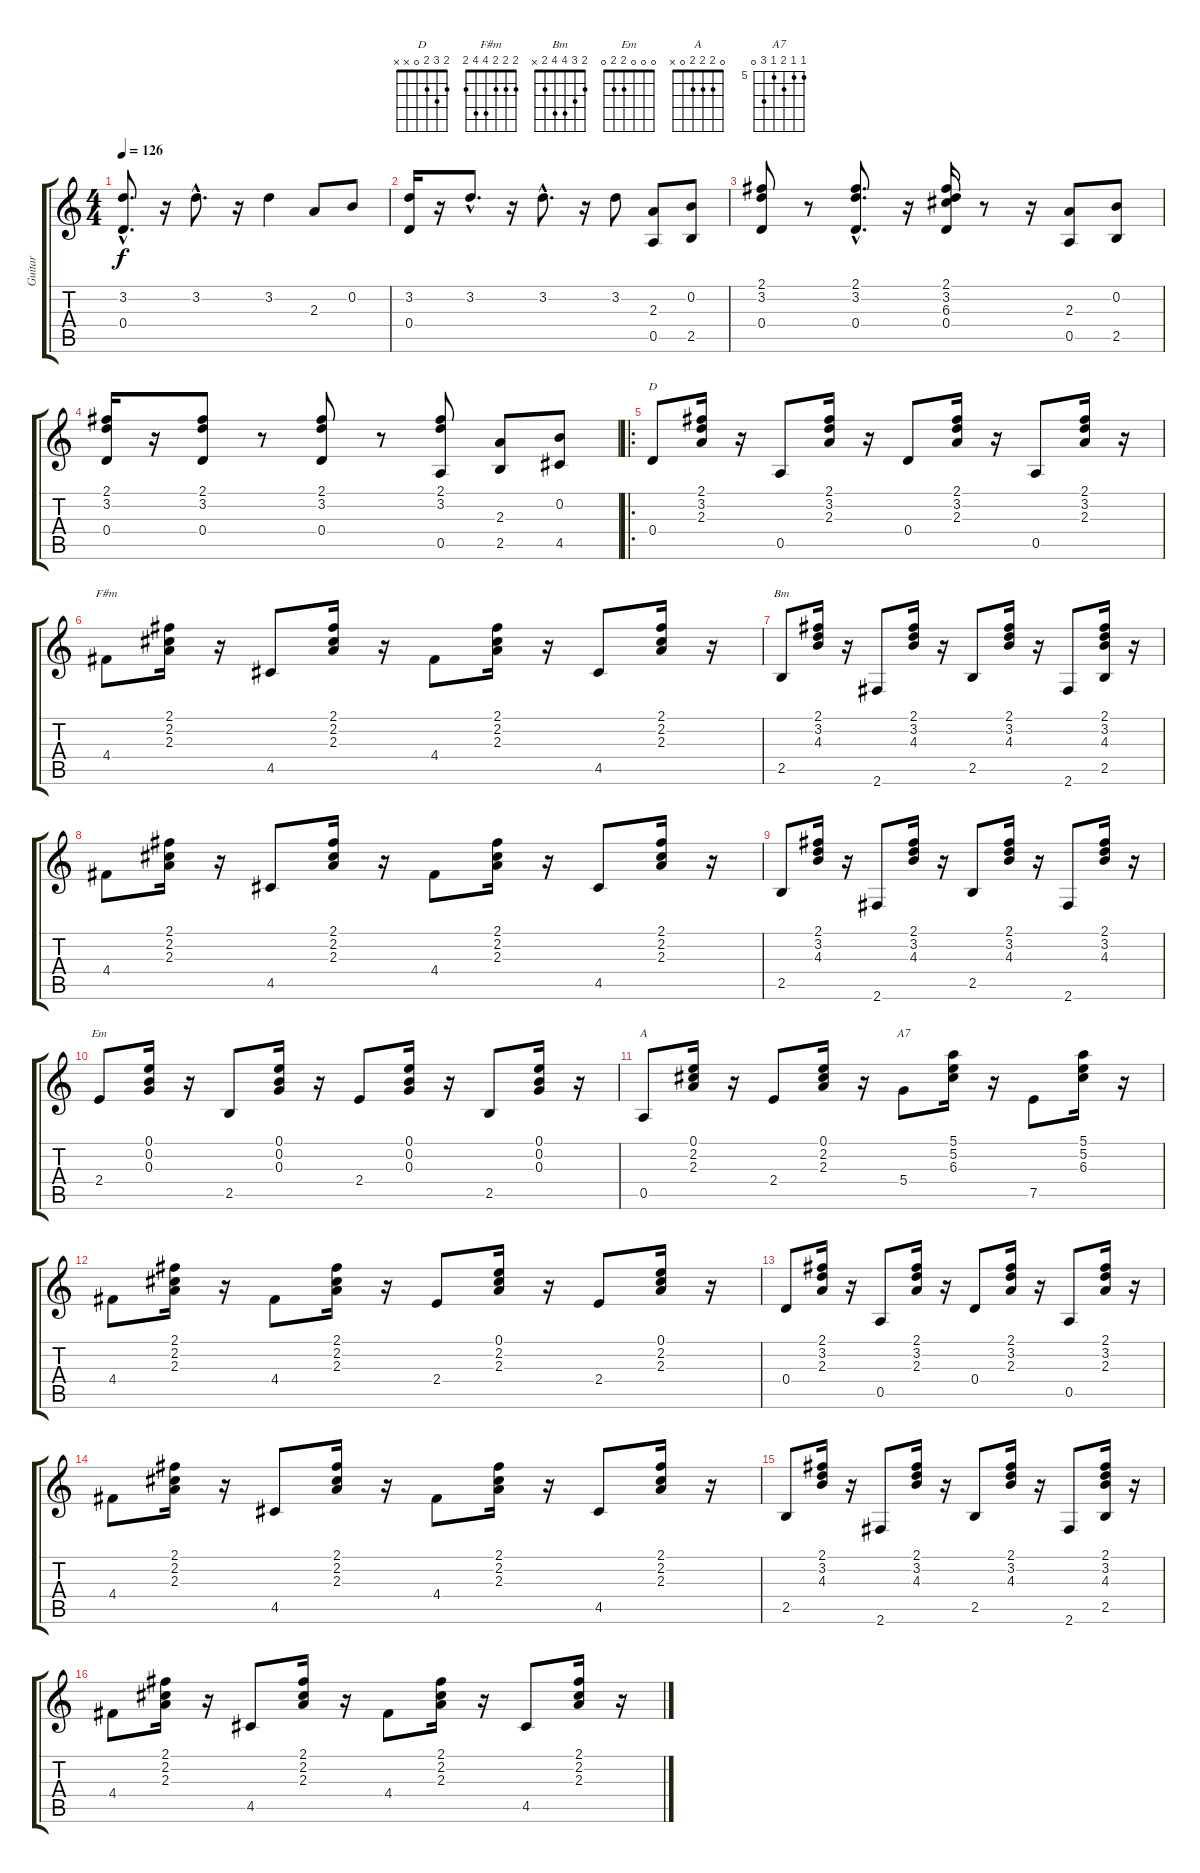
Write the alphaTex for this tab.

\track ("Guitar" "Guitar") {instrument acousticguitarsteel}
\staff {score tabs}
\tuning (E4 B3 G3 D3 A2 E2) {hide}
\chord ("D" 2 3 2 0 x x)
\chord ("F#m" 2 2 2 4 4 2)
\chord ("Bm" 2 3 4 4 2 x)
\chord ("Em" 0 0 0 2 2 0)
\chord ("A" 0 2 2 2 0 x)
\chord ("A7" 5 5 6 5 7 0) {firstfret 5}
\ts (4 4)
\tempo 126
\clef g2
\ks c
(3.2{hac} 0.4{hac}).8{d dy f instrument acousticguitarsteel} r.16 3.2{hac}.8{d} r.16 3.2.4 2.3.8 0.2.8 |
(3.2 0.4).16 r.16 3.2{hac}.8{d} r.16 3.2{hac}.8{d} r.16 3.2.8 (2.3 0.5).8 (0.2 2.5).8 |
(2.1 3.2 0.4).8 r.8 (2.1{hac} 3.2{hac} 0.4{hac}).8{d} r.16 (2.1 3.2 6.3 0.4).16 r.8 r.16 (2.3 0.5).8 (0.2 2.5).8 |
(2.1 3.2 0.4).16 r.16 (2.1 3.2 0.4).8 r.8 (2.1 3.2 0.4).8 r.8 (2.1 3.2 0.5).8 (2.3 2.5).8 (0.2 4.5).8 |
\ro
0.4.8{ch "D"} (2.1 3.2 2.3).16 r.16 0.5.8 (2.1 3.2 2.3).16 r.16 0.4.8 (2.1 3.2 2.3).16 r.16 0.5.8 (2.1 3.2 2.3).16 r.16 |
4.4.8{ch "F#m"} (2.1 2.2 2.3).16 r.16 4.5.8 (2.1 2.2 2.3).16 r.16 4.4.8 (2.1 2.2 2.3).16 r.16 4.5.8 (2.1 2.2 2.3).16 r.16 |
2.5.8{ch "Bm"} (2.1 3.2 4.3).16 r.16 2.6.8 (2.1 3.2 4.3).16 r.16 2.5.8 (2.1 3.2 4.3).16 r.16 2.6.8 (2.1 3.2 4.3 2.5).16 r.16 |
4.4.8 (2.1 2.2 2.3).16 r.16 4.5.8 (2.1 2.2 2.3).16 r.16 4.4.8 (2.1 2.2 2.3).16 r.16 4.5.8 (2.1 2.2 2.3).16 r.16 |
2.5.8 (2.1 3.2 4.3).16 r.16 2.6.8 (2.1 3.2 4.3).16 r.16 2.5.8 (2.1 3.2 4.3).16 r.16 2.6.8 (2.1 3.2 4.3).16 r.16 |
2.4.8{ch "Em"} (0.1 0.2 0.3).16 r.16 2.5.8 (0.1 0.2 0.3).16 r.16 2.4.8 (0.1 0.2 0.3).16 r.16 2.5.8 (0.1 0.2 0.3).16 r.16 |
0.5.8{ch "A"} (0.1 2.2 2.3).16 r.16 2.4.8 (0.1 2.2 2.3).16 r.16 5.4.8{ch "A7"} (5.1 5.2 6.3).16 r.16 7.5.8 (5.1 5.2 6.3).16 r.16 |
4.4.8 (2.1 2.2 2.3).16 r.16 4.4.8 (2.1 2.2 2.3).16 r.16 2.4.8 (0.1 2.2 2.3).16 r.16 2.4.8 (0.1 2.2 2.3).16 r.16 |
0.4.8 (2.1 3.2 2.3).16 r.16 0.5.8 (2.1 3.2 2.3).16 r.16 0.4.8 (2.1 3.2 2.3).16 r.16 0.5.8 (2.1 3.2 2.3).16 r.16 |
4.4.8 (2.1 2.2 2.3).16 r.16 4.5.8 (2.1 2.2 2.3).16 r.16 4.4.8 (2.1 2.2 2.3).16 r.16 4.5.8 (2.1 2.2 2.3).16 r.16 |
2.5.8 (2.1 3.2 4.3).16 r.16 2.6.8 (2.1 3.2 4.3).16 r.16 2.5.8 (2.1 3.2 4.3).16 r.16 2.6.8 (2.1 3.2 4.3 2.5).16 r.16 |
4.4.8 (2.1 2.2 2.3).16 r.16 4.5.8 (2.1 2.2 2.3).16 r.16 4.4.8 (2.1 2.2 2.3).16 r.16 4.5.8 (2.1 2.2 2.3).16 r.16
